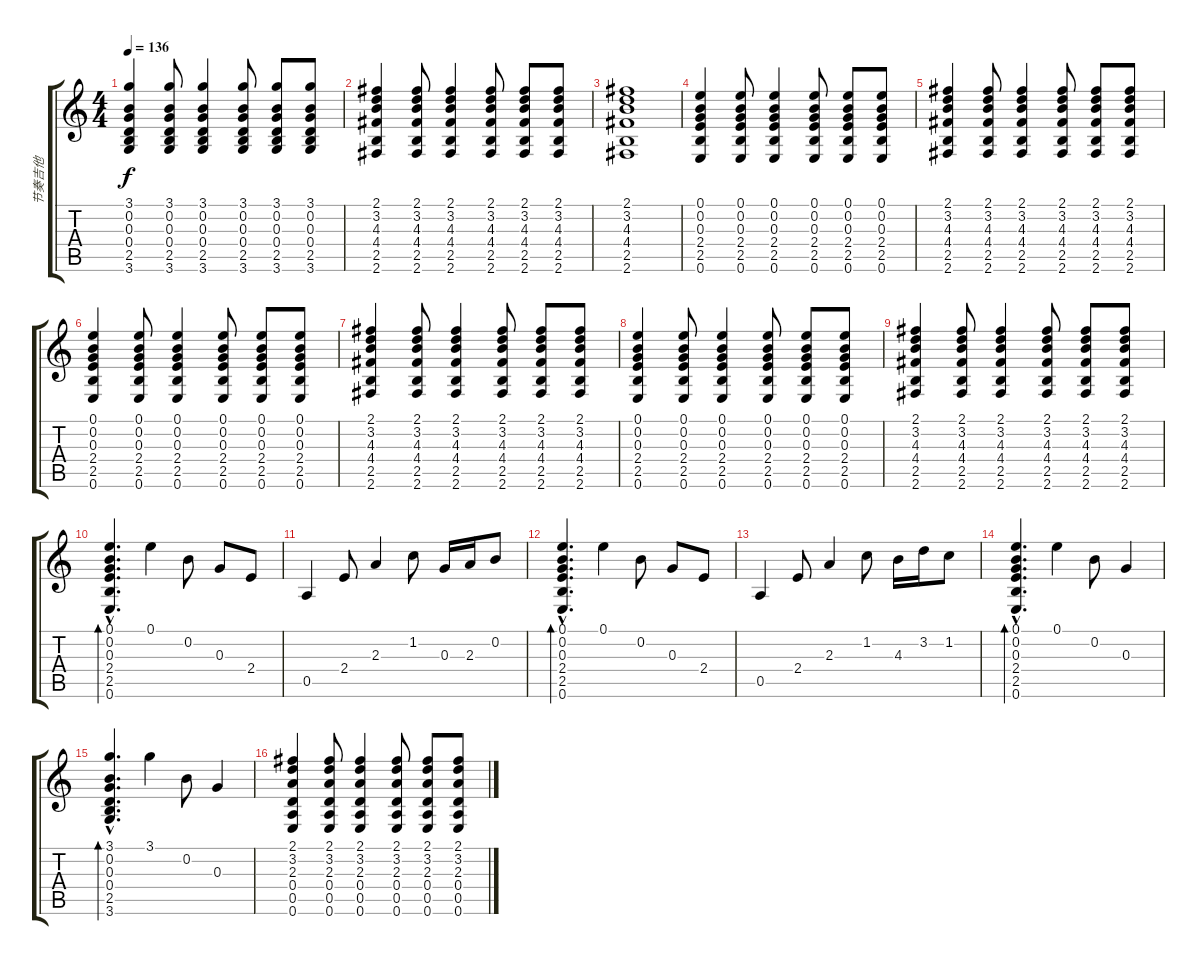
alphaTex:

\track ("节奏吉他" "节奏吉他") {instrument acousticguitarnylon}
\staff {score tabs}
\tuning (E4 B3 G3 D3 A2 E2) {hide}
\ts (4 4)
\tempo 136
\clef g2
\ks c
(3.1 0.2 0.3 0.4 2.5 3.6).4{dy f} (3.1 0.2 0.3 0.4 2.5 3.6).8 (3.1 0.2 0.3 0.4 2.5 3.6).4 (3.1 0.2 0.3 0.4 2.5 3.6).8 (3.1 0.2 0.3 0.4 2.5 3.6).8 (3.1 0.2 0.3 0.4 2.5 3.6).8 |
(2.1 3.2 4.3 4.4 2.5 2.6).4 (2.1 3.2 4.3 4.4 2.5 2.6).8 (2.1 3.2 4.3 4.4 2.5 2.6).4 (2.1 3.2 4.3 4.4 2.5 2.6).8 (2.1 3.2 4.3 4.4 2.5 2.6).8 (2.1 3.2 4.3 4.4 2.5 2.6).8 |
(2.1 3.2 4.3 4.4 2.5 2.6).1 |
(0.1 0.2 0.3 2.4 2.5 0.6).4 (0.1 0.2 0.3 2.4 2.5 0.6).8 (0.1 0.2 0.3 2.4 2.5 0.6).4 (0.1 0.2 0.3 2.4 2.5 0.6).8 (0.1 0.2 0.3 2.4 2.5 0.6).8 (0.1 0.2 0.3 2.4 2.5 0.6).8 |
(2.1 3.2 4.3 4.4 2.5 2.6).4 (2.1 3.2 4.3 4.4 2.5 2.6).8 (2.1 3.2 4.3 4.4 2.5 2.6).4 (2.1 3.2 4.3 4.4 2.5 2.6).8 (2.1 3.2 4.3 4.4 2.5 2.6).8 (2.1 3.2 4.3 4.4 2.5 2.6).8 |
(0.1 0.2 0.3 2.4 2.5 0.6).4 (0.1 0.2 0.3 2.4 2.5 0.6).8 (0.1 0.2 0.3 2.4 2.5 0.6).4 (0.1 0.2 0.3 2.4 2.5 0.6).8 (0.1 0.2 0.3 2.4 2.5 0.6).8 (0.1 0.2 0.3 2.4 2.5 0.6).8 |
(2.1 3.2 4.3 4.4 2.5 2.6).4 (2.1 3.2 4.3 4.4 2.5 2.6).8 (2.1 3.2 4.3 4.4 2.5 2.6).4 (2.1 3.2 4.3 4.4 2.5 2.6).8 (2.1 3.2 4.3 4.4 2.5 2.6).8 (2.1 3.2 4.3 4.4 2.5 2.6).8 |
(0.1 0.2 0.3 2.4 2.5 0.6).4 (0.1 0.2 0.3 2.4 2.5 0.6).8 (0.1 0.2 0.3 2.4 2.5 0.6).4 (0.1 0.2 0.3 2.4 2.5 0.6).8 (0.1 0.2 0.3 2.4 2.5 0.6).8 (0.1 0.2 0.3 2.4 2.5 0.6).8 |
(2.1 3.2 4.3 4.4 2.5 2.6).4 (2.1 3.2 4.3 4.4 2.5 2.6).8 (2.1 3.2 4.3 4.4 2.5 2.6).4 (2.1 3.2 4.3 4.4 2.5 2.6).8 (2.1 3.2 4.3 4.4 2.5 2.6).8 (2.1 3.2 4.3 4.4 2.5 2.6).8 |
(0.1{hac} 0.2{hac} 0.3{hac} 2.4{hac} 2.5{hac} 0.6{hac}).4{d bd 60} 0.1.4 0.2.8 0.3.8 2.4.8 |
0.5.4 2.4.8 2.3.4 1.2.8 0.3.16 2.3.16 0.2.8 |
(0.1{hac} 0.2{hac} 0.3{hac} 2.4{hac} 2.5{hac} 0.6{hac}).4{d bd 60} 0.1.4 0.2.8 0.3.8 2.4.8 |
0.5.4 2.4.8 2.3.4 1.2.8 4.3.16 3.2.16 1.2.8 |
(0.1{hac} 0.2{hac} 0.3{hac} 2.4{hac} 2.5{hac} 0.6{hac}).4{d bd 60} 0.1.4 0.2.8 0.3.4 |
(3.1{hac} 0.2{hac} 0.3{hac} 0.4{hac} 2.5{hac} 3.6{hac}).4{d bd 60} 3.1.4 0.2.8 0.3.4 |
(2.1 3.2 2.3 0.4 0.5 0.6).4 (2.1 3.2 2.3 0.4 0.5 0.6).8 (2.1 3.2 2.3 0.4 0.5 0.6).4 (2.1 3.2 2.3 0.4 0.5 0.6).8 (2.1 3.2 2.3 0.4 0.5 0.6).8 (2.1 3.2 2.3 0.4 0.5 0.6).8
